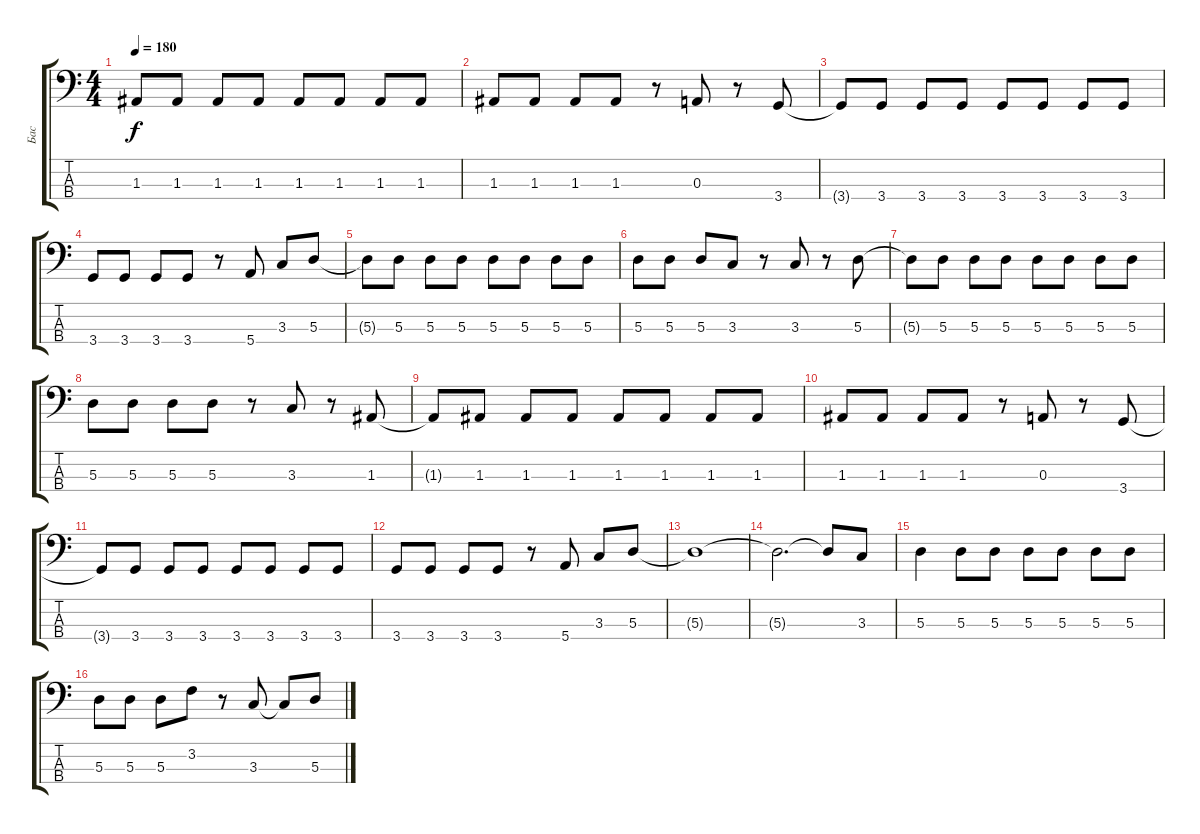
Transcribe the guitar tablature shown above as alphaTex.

\track ("Бас" "Бас") {instrument electricbassfinger}
\staff {score tabs}
\tuning (G2 D2 A1 E1) {hide}
\ts (4 4)
\tempo 180
\clef f4
\ks c
1.3{t}.8{dy f} 1.3.8 1.3.8 1.3.8 1.3.8 1.3.8 1.3.8 1.3.8 |
1.3.8 1.3.8 1.3.8 1.3.8 r.8 0.3.8 r.8 3.4.8 |
3.4{t}.8 3.4.8 3.4.8 3.4.8 3.4.8 3.4.8 3.4.8 3.4.8 |
3.4.8 3.4.8 3.4.8 3.4.8 r.8 5.4.8 3.3.8 5.3.8 |
5.3{t}.8 5.3.8 5.3.8 5.3.8 5.3.8 5.3.8 5.3.8 5.3.8 |
5.3.8 5.3.8 5.3.8 3.3.8 r.8 3.3.8 r.8 5.3.8 |
5.3{t}.8 5.3.8 5.3.8 5.3.8 5.3.8 5.3.8 5.3.8 5.3.8 |
5.3.8 5.3.8 5.3.8 5.3.8 r.8 3.3.8 r.8 1.3.8 |
1.3{t}.8 1.3.8 1.3.8 1.3.8 1.3.8 1.3.8 1.3.8 1.3.8 |
1.3.8 1.3.8 1.3.8 1.3.8 r.8 0.3.8 r.8 3.4.8 |
3.4{t}.8 3.4.8 3.4.8 3.4.8 3.4.8 3.4.8 3.4.8 3.4.8 |
3.4.8 3.4.8 3.4.8 3.4.8 r.8 5.4.8 3.3.8 5.3.8 |
5.3{t}.1 |
5.3{t}.2{d} 5.3{t}.8 3.3.8 |
5.3.4 5.3.8 5.3.8 5.3.8 5.3.8 5.3.8 5.3.8 |
5.3.8 5.3.8 5.3.8 3.2.8 r.8 3.3.8 3.3{t}.8 5.3.8
